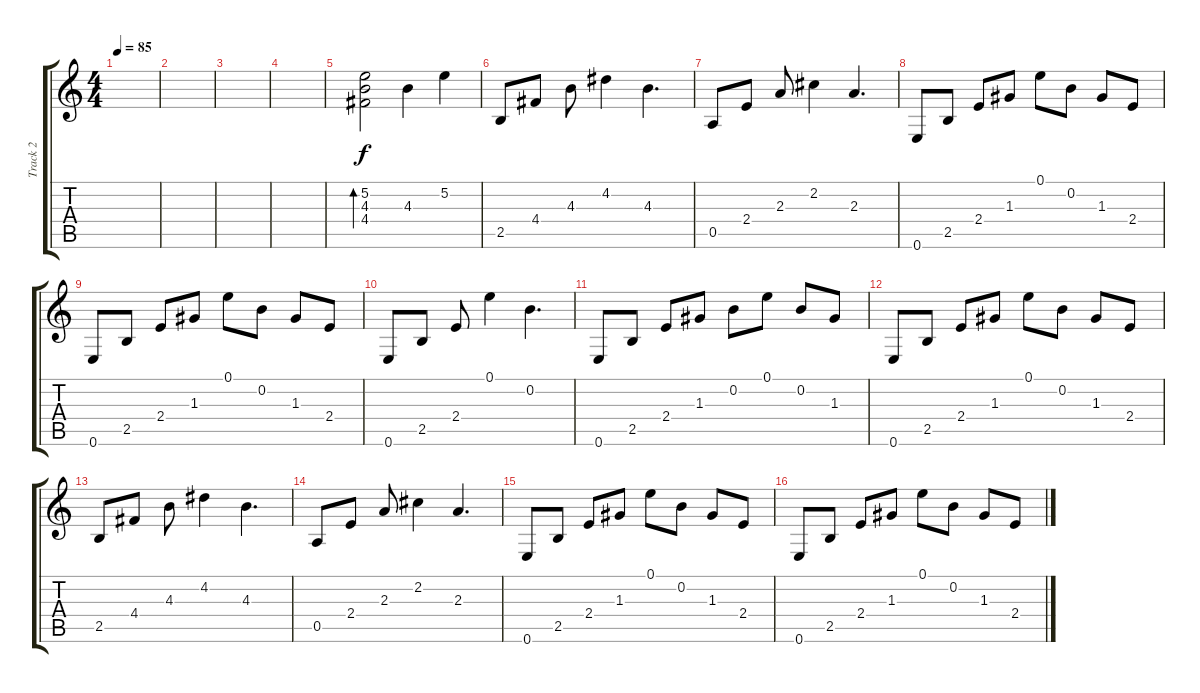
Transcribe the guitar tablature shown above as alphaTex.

\track ("Track 2" "Track 2") {instrument acousticguitarsteel}
\staff {score tabs}
\tuning (E4 B3 G3 D3 A2 E2) {hide}
\ts (4 4)
\tempo 85
\clef g2
\ks c
|
|
|
|
(5.2 4.3 4.4).2{bd 240} 4.3.4 5.2.4 |
2.5.8 4.4.8 4.3.8 4.2.4 4.3.4{d} |
0.5.8 2.4.8 2.3.8 2.2.4 2.3.4{d} |
0.6.8 2.5.8 2.4.8 1.3.8 0.1.8 0.2.8 1.3.8 2.4.8 |
0.6.8 2.5.8 2.4.8 1.3.8 0.1.8 0.2.8 1.3.8 2.4.8 |
0.6.8 2.5.8 2.4.8 0.1.4 0.2.4{d} |
0.6.8 2.5.8 2.4.8 1.3.8 0.2.8 0.1.8 0.2.8 1.3.8 |
0.6.8 2.5.8 2.4.8 1.3.8 0.1.8 0.2.8 1.3.8 2.4.8 |
2.5.8 4.4.8 4.3.8 4.2.4 4.3.4{d} |
0.5.8 2.4.8 2.3.8 2.2.4 2.3.4{d} |
0.6.8 2.5.8 2.4.8 1.3.8 0.1.8 0.2.8 1.3.8 2.4.8 |
0.6.8 2.5.8 2.4.8 1.3.8 0.1.8 0.2.8 1.3.8 2.4.8
